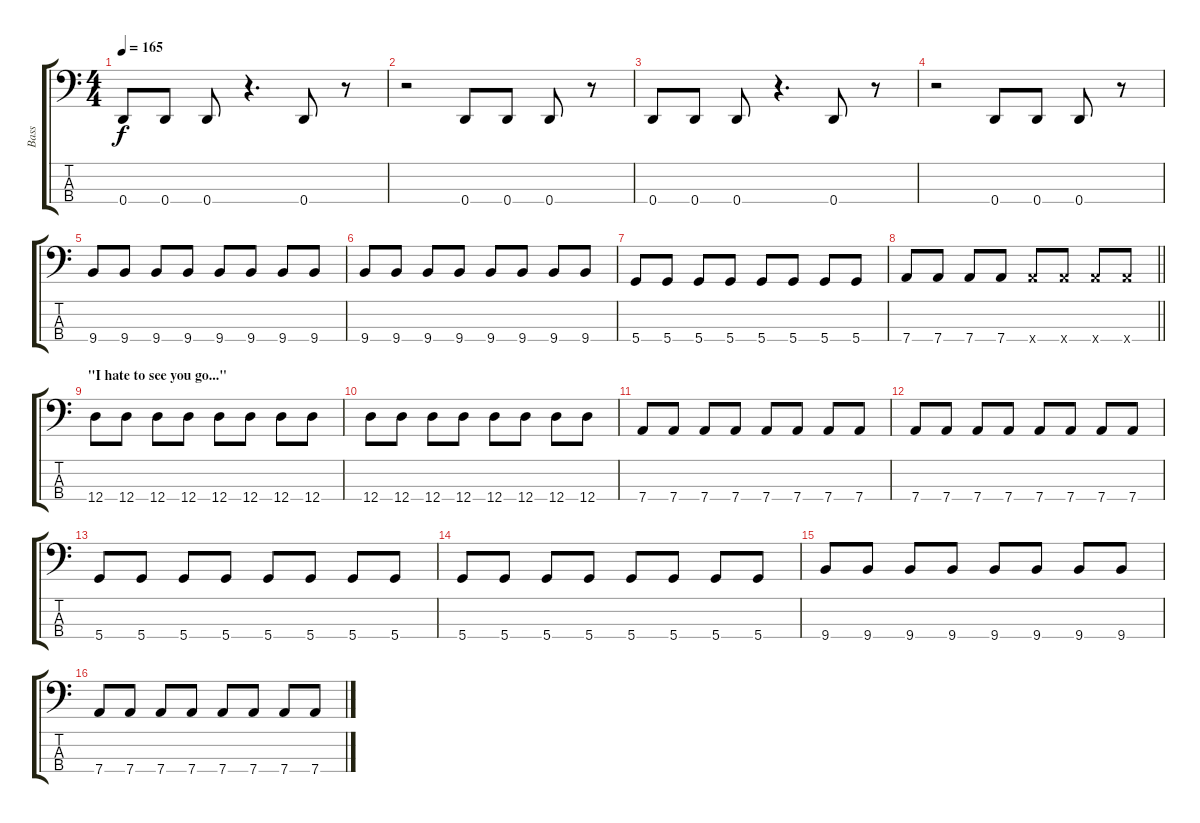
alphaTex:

\track ("Bass" "Bass") {instrument electricbassfinger}
\staff {score tabs}
\tuning (G2 D2 A1 D1) {hide}
\ts (4 4)
\tempo 165
\clef f4
\ks c
0.4.8{dy f} 0.4.8 0.4.8 r.4{d} 0.4.8 r.8 |
r.2 0.4.8 0.4.8 0.4.8 r.8 |
0.4.8 0.4.8 0.4.8 r.4{d} 0.4.8 r.8 |
r.2 0.4.8 0.4.8 0.4.8 r.8 |
9.4.8 9.4.8 9.4.8 9.4.8 9.4.8 9.4.8 9.4.8 9.4.8 |
9.4.8 9.4.8 9.4.8 9.4.8 9.4.8 9.4.8 9.4.8 9.4.8 |
5.4.8 5.4.8 5.4.8 5.4.8 5.4.8 5.4.8 5.4.8 5.4.8 |
\barLineRight lightlight
7.4.8 7.4.8 7.4.8 7.4.8 7.4{x}.8 7.4{x}.8 7.4{x}.8 7.4{x}.8 |
\section ("" "\"I hate to see you go...\"")
12.4.8 12.4.8 12.4.8 12.4.8 12.4.8 12.4.8 12.4.8 12.4.8 |
12.4.8 12.4.8 12.4.8 12.4.8 12.4.8 12.4.8 12.4.8 12.4.8 |
7.4.8 7.4.8 7.4.8 7.4.8 7.4.8 7.4.8 7.4.8 7.4.8 |
7.4.8 7.4.8 7.4.8 7.4.8 7.4.8 7.4.8 7.4.8 7.4.8 |
5.4.8 5.4.8 5.4.8 5.4.8 5.4.8 5.4.8 5.4.8 5.4.8 |
5.4.8 5.4.8 5.4.8 5.4.8 5.4.8 5.4.8 5.4.8 5.4.8 |
9.4.8 9.4.8 9.4.8 9.4.8 9.4.8 9.4.8 9.4.8 9.4.8 |
7.4.8 7.4.8 7.4.8 7.4.8 7.4.8 7.4.8 7.4.8 7.4.8
